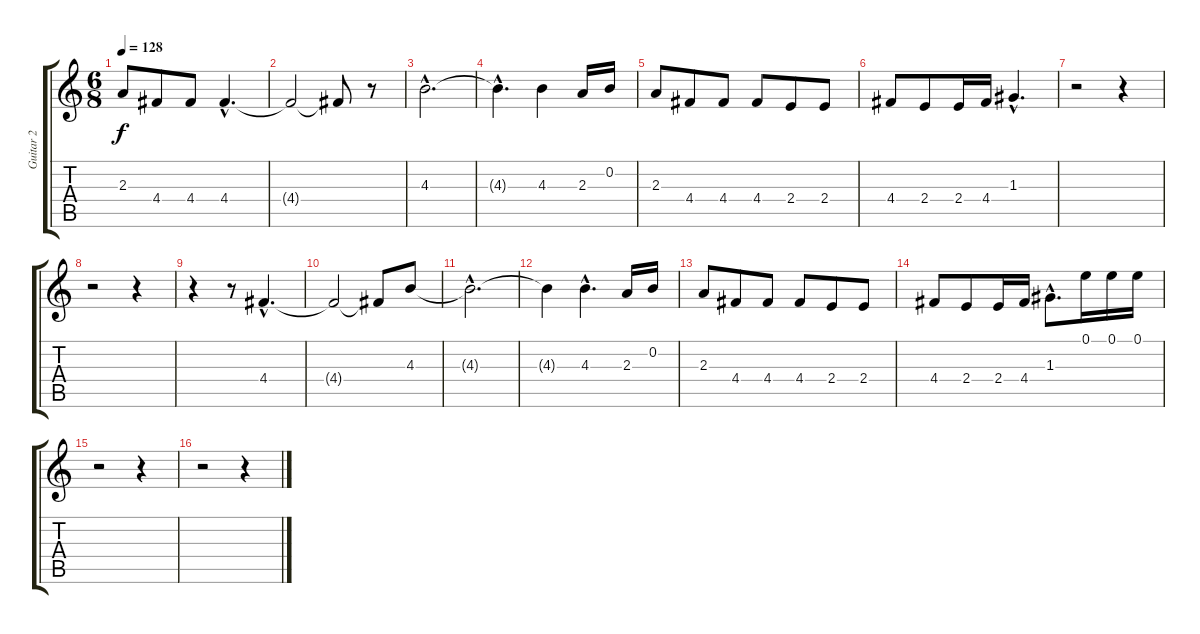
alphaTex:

\track ("Guitar 2" "Guitar 2") {instrument electricguitarclean}
\staff {score tabs}
\tuning (E4 B3 G3 D3 A2 E2) {hide}
\ts (6 8)
\tempo 128
\clef g2
\ks c
2.3.8{dy f} 4.4.8 4.4.8 4.4{hac}.4{d} |
4.4{t}.2 4.4{t}.8 r.8 |
4.3{hac}.2{d} |
4.3{hac t}.4{d} 4.3.4 2.3.16 0.2.16 |
2.3.8 4.4.8 4.4.8 4.4.8 2.4.8 2.4.8 |
4.4.8 2.4.8 2.4.16 4.4.16 1.3{hac}.4{d} |
r.2 r.4 |
r.2 r.4 |
r.4 r.8 4.4{hac}.4{d} |
4.4{t}.2 4.4{t}.8 4.3.8 |
4.3{hac t}.2{d} |
4.3{t}.4 4.3{hac}.4{d} 2.3.16 0.2.16 |
2.3.8 4.4.8 4.4.8 4.4.8 2.4.8 2.4.8 |
4.4.8 2.4.8 2.4.16 4.4.16 1.3{hac}.8{d} 0.1.16 0.1.16 0.1.16 |
r.2 r.4 |
r.2 r.4
